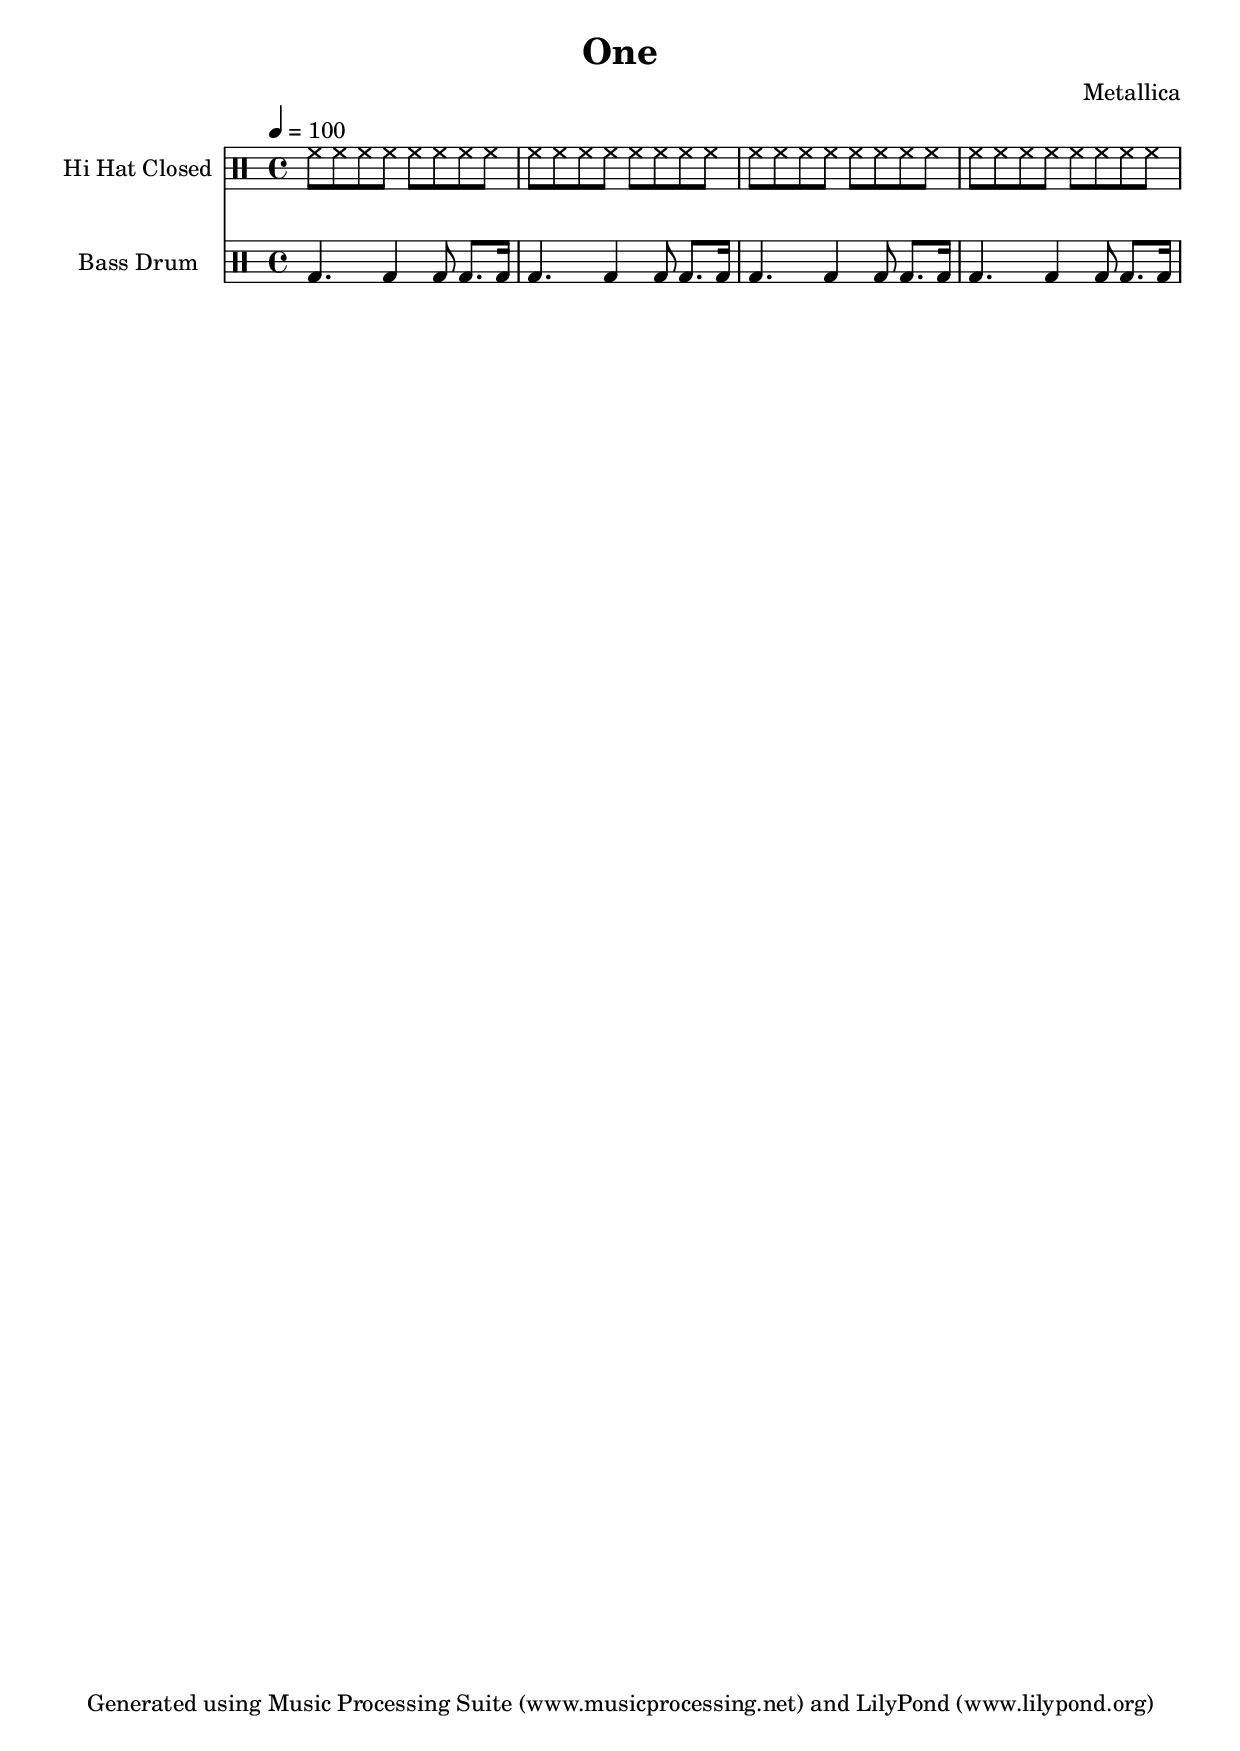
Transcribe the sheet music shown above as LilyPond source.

% Generated using Music Processing Suite (MPS)
\version "2.12.0"
#(set-default-paper-size "a4")

\header {
    title = "One"
    composer = "Metallica"
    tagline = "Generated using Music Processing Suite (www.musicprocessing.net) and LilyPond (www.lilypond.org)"
}

\score {
    <<
        \new DrumStaff {
            \set DrumStaff.instrumentName = #"Hi Hat Closed"
            \set DrumStaff.shortInstrumentName = #"Closed HH"
            \drummode {
                \time 4/4
                \tempo 4 = 100
                hh8 hh hh hh hh hh hh hh |
                hh hh hh hh hh hh hh hh |
                hh hh hh hh hh hh hh hh |
                hh hh hh hh hh hh hh hh 
            }


        }


        \new DrumStaff {
            \set DrumStaff.instrumentName = #"Bass Drum"
            \set DrumStaff.shortInstrumentName = #"BD"
            \drummode {
                \time 4/4
                \tempo 4 = 100
                bd4. bd4 bd8 bd8. bd16 |
                bd4. bd4 bd8 bd8. bd16 |
                bd4. bd4 bd8 bd8. bd16 |
                bd4. bd4 bd8 bd8. bd16 
            }


        }


    >>

    \midi {
        \context {
            \Score
            tempoWholesPerMinute = #(ly:make-moment 120 4)
        }
    }
    \layout {
        indent = 2.8\cm
        short-indent = 0.4\cm
    }
}

